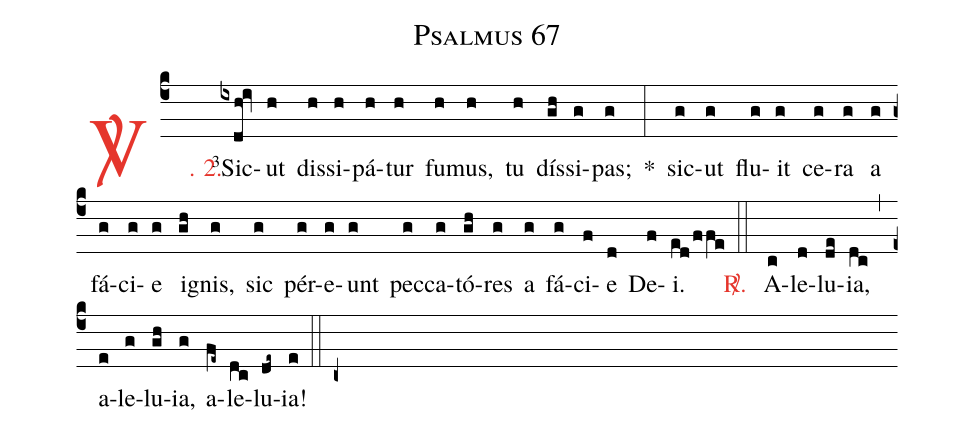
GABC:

name: Psalmus 67;
%%
(c4)

<c><sp>V/</sp>. 2.</c>() <v>\VSup{3}</v>Sic(ixdh!iv)ut(h) dis(h)si(h)pá(h)tur(h) fu(h)mus,(h) tu(h) dís(gh)si(g)pas;(g) *(:) sic(g)ut(g) flu(g)it(g) ce(g)ra(g) a(g) fá(g)ci(g)e(g) i(gh)gnis,(g) sic(g) pér(g)e(g)unt(g) pec(g)ca(g)tó(gh)res(g) a(g) fá(g)ci(f)e(d) De(f)i.(ed/ffe)

(::)

<nlba><c><sp>R/</sp>.</c>() A</nlba>(c)le(d)lu(de)ia,(dc) (,) a(e)le(g)lu(gh)ia,(g) a(fe~)le(dc)lu(de~)ia!(e)

(::)

(c+)
